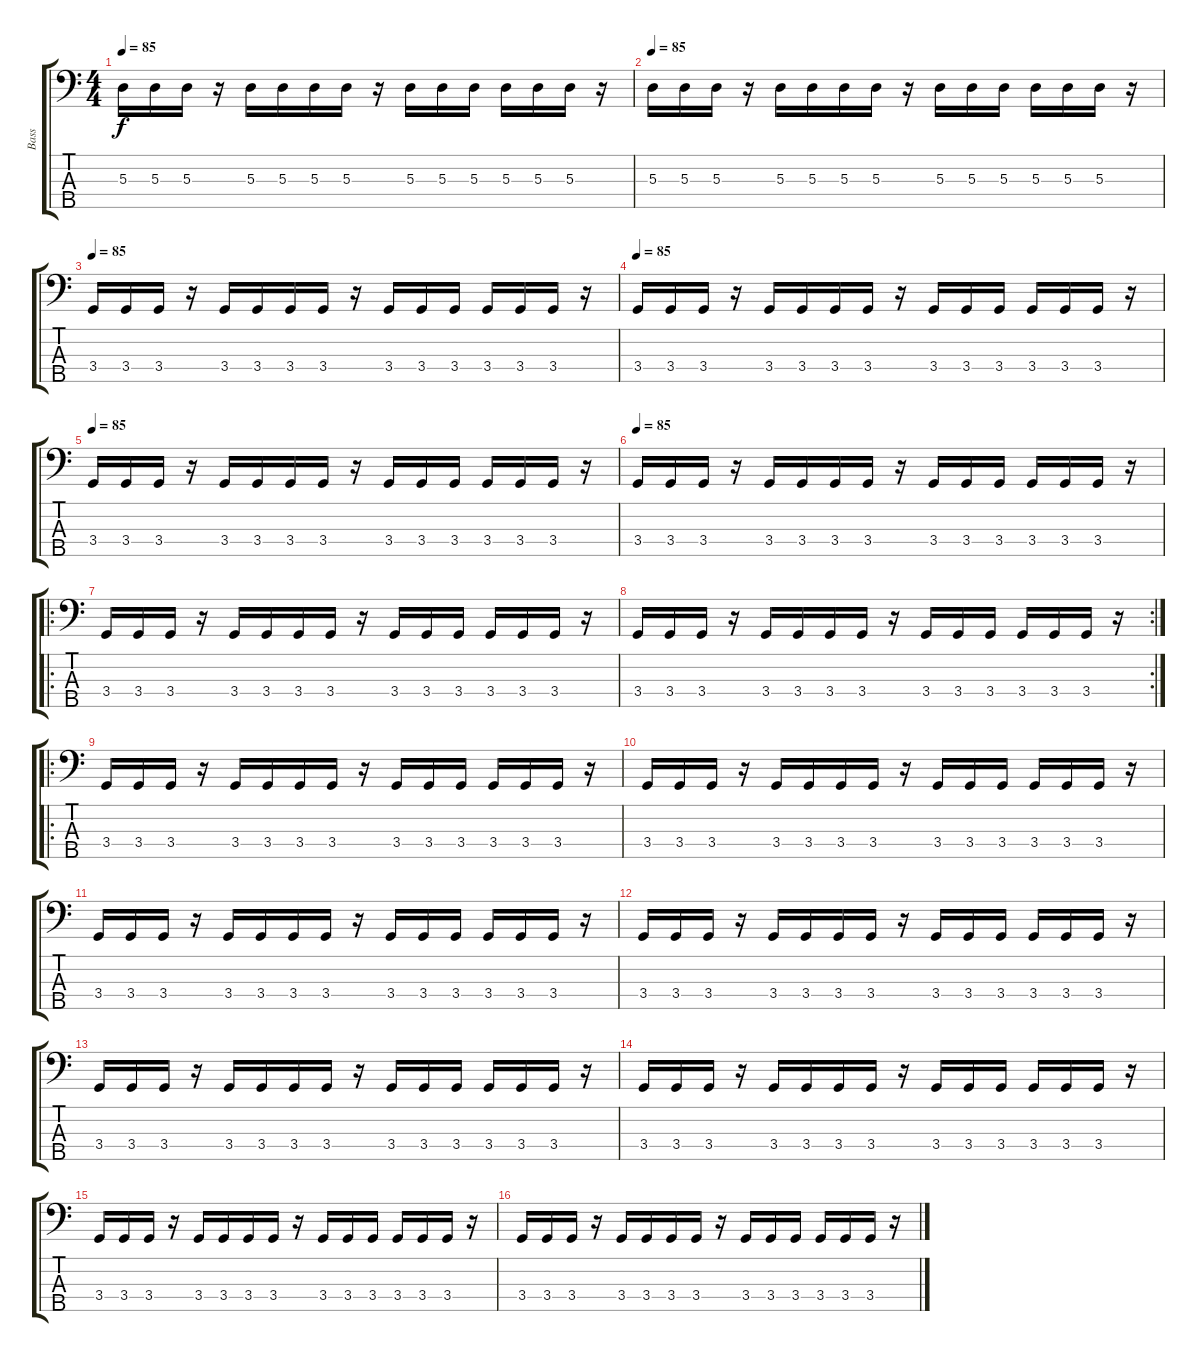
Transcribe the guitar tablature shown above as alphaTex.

\track ("Bass" "Bass") {instrument electricbasspick}
\staff {score tabs}
\tuning (G2 D2 A1 E1 B0) {hide}
\ts (4 4)
\tempo 85
\clef f4
\ks c
5.3.16{dy f} 5.3.16 5.3.16 r.16 5.3.16 5.3.16 5.3.16 5.3.16 r.16 5.3.16 5.3.16 5.3.16 5.3.16 5.3.16 5.3.16 r.16 |
\tempo 85
5.3.16 5.3.16 5.3.16 r.16 5.3.16 5.3.16 5.3.16 5.3.16 r.16 5.3.16 5.3.16 5.3.16 5.3.16 5.3.16 5.3.16 r.16 |
\tempo 85
3.4.16 3.4.16 3.4.16 r.16 3.4.16 3.4.16 3.4.16 3.4.16 r.16 3.4.16 3.4.16 3.4.16 3.4.16 3.4.16 3.4.16 r.16 |
\tempo 85
3.4.16 3.4.16 3.4.16 r.16 3.4.16 3.4.16 3.4.16 3.4.16 r.16 3.4.16 3.4.16 3.4.16 3.4.16 3.4.16 3.4.16 r.16 |
\tempo 85
3.4.16 3.4.16 3.4.16 r.16 3.4.16 3.4.16 3.4.16 3.4.16 r.16 3.4.16 3.4.16 3.4.16 3.4.16 3.4.16 3.4.16 r.16 |
\tempo 85
3.4.16 3.4.16 3.4.16 r.16 3.4.16 3.4.16 3.4.16 3.4.16 r.16 3.4.16 3.4.16 3.4.16 3.4.16 3.4.16 3.4.16 r.16 |
\ro
3.4.16 3.4.16 3.4.16 r.16 3.4.16 3.4.16 3.4.16 3.4.16 r.16 3.4.16 3.4.16 3.4.16 3.4.16 3.4.16 3.4.16 r.16 |
\rc 2
3.4.16 3.4.16 3.4.16 r.16 3.4.16 3.4.16 3.4.16 3.4.16 r.16 3.4.16 3.4.16 3.4.16 3.4.16 3.4.16 3.4.16 r.16 |
\ro
3.4.16 3.4.16 3.4.16 r.16 3.4.16 3.4.16 3.4.16 3.4.16 r.16 3.4.16 3.4.16 3.4.16 3.4.16 3.4.16 3.4.16 r.16 |
3.4.16 3.4.16 3.4.16 r.16 3.4.16 3.4.16 3.4.16 3.4.16 r.16 3.4.16 3.4.16 3.4.16 3.4.16 3.4.16 3.4.16 r.16 |
3.4.16 3.4.16 3.4.16 r.16 3.4.16 3.4.16 3.4.16 3.4.16 r.16 3.4.16 3.4.16 3.4.16 3.4.16 3.4.16 3.4.16 r.16 |
3.4.16 3.4.16 3.4.16 r.16 3.4.16 3.4.16 3.4.16 3.4.16 r.16 3.4.16 3.4.16 3.4.16 3.4.16 3.4.16 3.4.16 r.16 |
3.4.16 3.4.16 3.4.16 r.16 3.4.16 3.4.16 3.4.16 3.4.16 r.16 3.4.16 3.4.16 3.4.16 3.4.16 3.4.16 3.4.16 r.16 |
3.4.16 3.4.16 3.4.16 r.16 3.4.16 3.4.16 3.4.16 3.4.16 r.16 3.4.16 3.4.16 3.4.16 3.4.16 3.4.16 3.4.16 r.16 |
3.4.16 3.4.16 3.4.16 r.16 3.4.16 3.4.16 3.4.16 3.4.16 r.16 3.4.16 3.4.16 3.4.16 3.4.16 3.4.16 3.4.16 r.16 |
3.4.16 3.4.16 3.4.16 r.16 3.4.16 3.4.16 3.4.16 3.4.16 r.16 3.4.16 3.4.16 3.4.16 3.4.16 3.4.16 3.4.16 r.16
